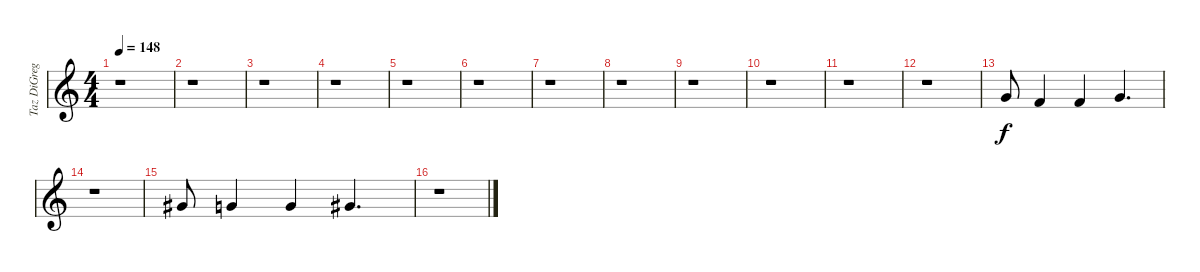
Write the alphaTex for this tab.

\track ("Taz DiGregorio Vocals" "Taz DiGreg") {instrument violin}
\staff {score}
\tuning (E4 B3 G3 D3 A2 E2) {hide}
\ts (4 4)
\tempo 148
\clef g2
\ks c
r.1{dy f} |
r.1 |
r.1 |
r.1 |
r.1 |
r.1 |
r.1 |
r.1 |
r.1 |
r.1 |
r.1 |
r.1 |
8.2.8 6.2.4 6.2.4 8.2.4{d} |
r.1 |
9.2.8 8.2.4 8.2.4 9.2.4{d} |
r.1
